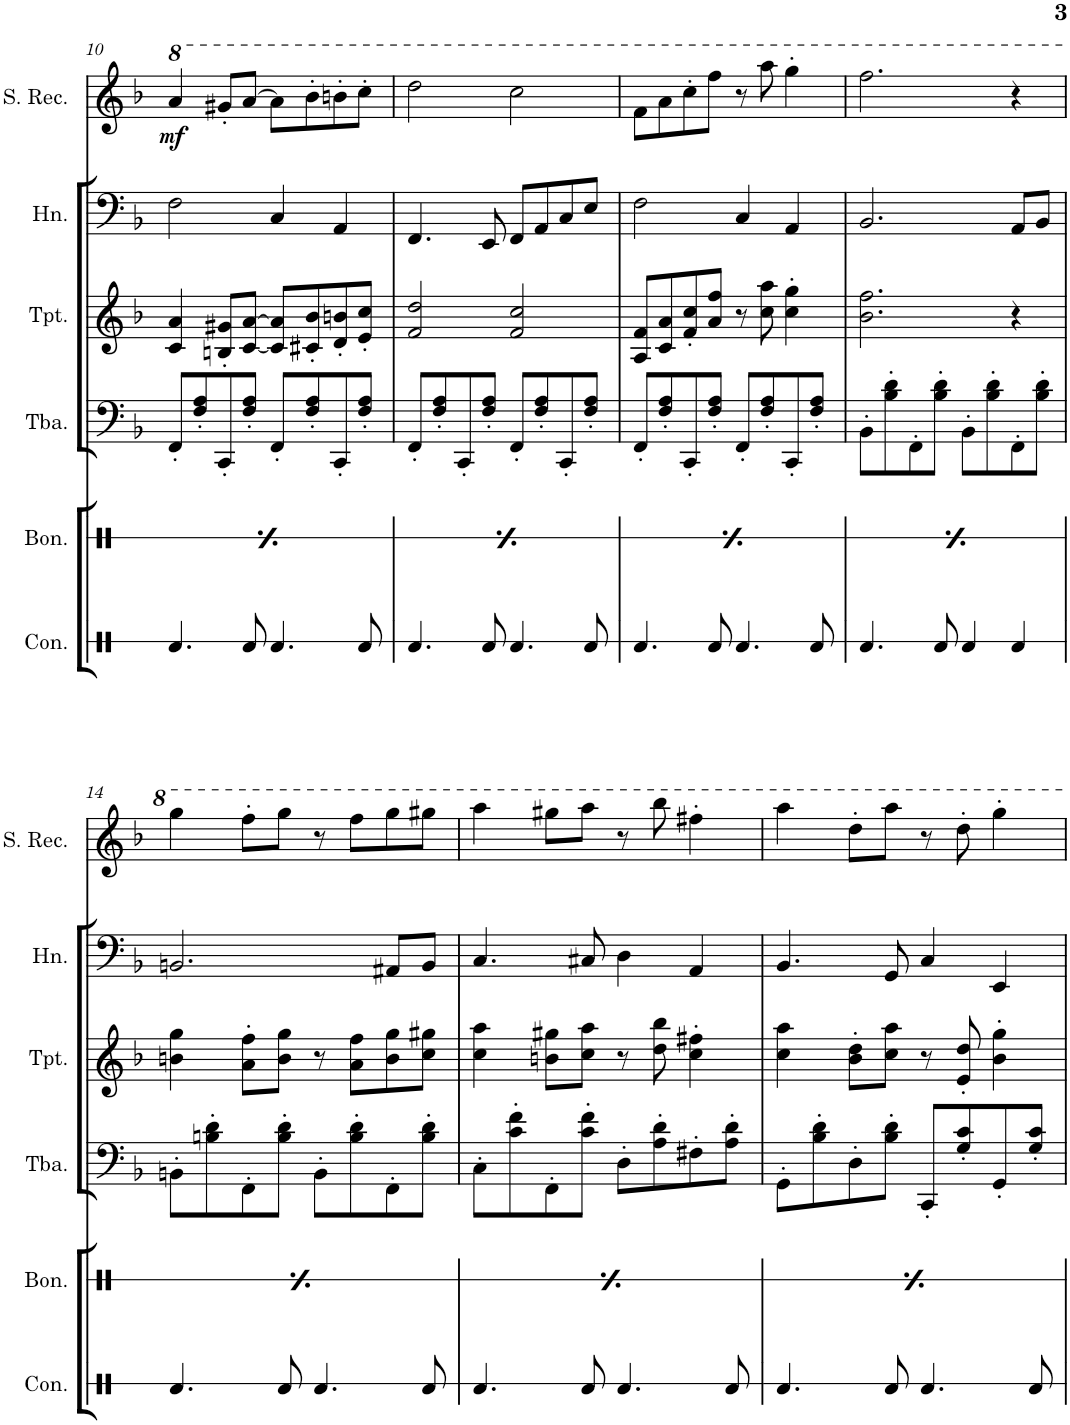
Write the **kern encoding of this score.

**kern	**kern	**dynam	**kern	**kern	**kern	**kern	**dynam	**kern
*part7	*part6	*part6	*part5	*part4	*part3	*part2	*part2	*part1
*staff7	*staff6	*staff6	*staff5	*staff4	*staff3	*staff2	*staff2	*staff1
*I"Congas	*I"Bongos	*	*I"Tuba	*I"Trumpet	*I"Horn	*I"Soprano Recorder	*	*I"English Horn
*I'Con.	*I'Bon.	*	*I'Tba.	*I'Tpt.	*I'Hn.	*I'S. Rec.	*	*I'E. Hn.
!!LO:PB:g=z
*clefX	*clefX	*	*clefF4	*clefG2	*clefF4	*clefG2	*	*clefF4
*	*	*	*	*Trd1c2	*Trd4c7	*	*	*Trd4c7
*k[]	*k[]	*	*k[b-]	*k[b-]	*k[b-]	*k[b-]	*	*k[b-]
*M4/4	*M4/4	*	*M4/4	*M4/4	*M4/4	*M4/4	*	*M4/4
*met(c)	*met(c)	*	*met(c)	*met(c)	*met(c)	*met(c)	*	*met(c)
=10	=10	=10	=10	=10	=10	=10	=10	=10
!	!	!LO:DY:b	!	!	!	!	!LO:DY:b	!
4.Rd/	16Rd/LL	pp	8FF'/L	4c/ 4a/	2F\	4aa/	mf	1r
.	16Rd/	.	.	.	.	.	.	.
.	16Rd/	.	8F/' 8A/'	.	.	.	.	.
.	16Rd/JJ	.	.	.	.	.	.	.
.	16Rf/LL	.	8CC'/	8Bn/' 8g#X/'L	.	8gg#X'/L	.	.
.	16Rd/	.	.	.	.	.	.	.
8Rd/	16Rd/	.	8F/' 8A/'J	[8c/ [8a/J	.	[8aa/J	.	.
.	16Rd/JJ	.	.	.	.	.	.	.
4.Rd/	16Rd/LL	.	8FF'/L	8c/] 8a/]L	4C/	8aa\L]	.	.
.	16Rd/	.	.	.	.	.	.	.
.	16Rd/	.	8F/' 8A/'	8c#X/' 8b-/'	.	8bb-'\	.	.
.	16Rd/JJ	.	.	.	.	.	.	.
.	16Rf/LL	.	8CC'/	8d/' 8bn/'	4AA/	8bbn'\	.	.
.	16Rd/	.	.	.	.	.	.	.
8Rd/	16Rd/	.	8F/' 8A/'J	8e/' 8cc/'J	.	8ccc'\J	.	.
.	16Rd/JJ	.	.	.	.	.	.	.
=11	=11	=11	=11	=11	=11	=11	=11	=11
!	!	!LO:DY:b	!	!	!	!	!	!
4.Rd/	16Rd/LL	pp	8FF'/L	2f/ 2dd/	4.FF/	2ddd\	.	1r
.	16Rd/	.	.	.	.	.	.	.
.	16Rd/	.	8F/' 8A/'	.	.	.	.	.
.	16Rd/JJ	.	.	.	.	.	.	.
.	16Rf/LL	.	8CC'/	.	.	.	.	.
.	16Rd/	.	.	.	.	.	.	.
8Rd/	16Rd/	.	8F/' 8A/'J	.	8EE/	.	.	.
.	16Rd/JJ	.	.	.	.	.	.	.
4.Rd/	16Rd/LL	.	8FF'/L	2f/ 2cc/	8FF/L	2ccc\	.	.
.	16Rd/	.	.	.	.	.	.	.
.	16Rd/	.	8F/' 8A/'	.	8AA/	.	.	.
.	16Rd/JJ	.	.	.	.	.	.	.
.	16Rf/LL	.	8CC'/	.	8C/	.	.	.
.	16Rd/	.	.	.	.	.	.	.
8Rd/	16Rd/	.	8F/' 8A/'J	.	8E/J	.	.	.
.	16Rd/JJ	.	.	.	.	.	.	.
=12	=12	=12	=12	=12	=12	=12	=12	=12
!	!	!LO:DY:b	!	!	!	!	!	!
4.Rd/	16Rd/LL	pp	8FF'/L	8A/ 8f/L	2F\	8ff\L	.	1r
.	16Rd/	.	.	.	.	.	.	.
.	16Rd/	.	8F/' 8A/'	8c/ 8a/	.	8aa\	.	.
.	16Rd/JJ	.	.	.	.	.	.	.
.	16Rf/LL	.	8CC'/	8f/' 8cc/'	.	8ccc'\	.	.
.	16Rd/	.	.	.	.	.	.	.
8Rd/	16Rd/	.	8F/' 8A/'J	8a/ 8ff/J	.	8fff\J	.	.
.	16Rd/JJ	.	.	.	.	.	.	.
4.Rd/	16Rd/LL	.	8FF'/L	8r	4C/	8r	.	.
.	16Rd/	.	.	.	.	.	.	.
.	16Rd/	.	8F/' 8A/'	8cc\ 8aa\	.	8aaa\	.	.
.	16Rd/JJ	.	.	.	.	.	.	.
.	16Rf/LL	.	8CC'/	4cc\' 4gg\'	4AA/	4ggg'\	.	.
.	16Rd/	.	.	.	.	.	.	.
8Rd/	16Rd/	.	8F/' 8A/'J	.	.	.	.	.
.	16Rd/JJ	.	.	.	.	.	.	.
=13	=13	=13	=13	=13	=13	=13	=13	=13
!	!	!LO:DY:b	!	!	!	!	!	!
4.Rd/	16Rd/LL	pp	8BB-'\L	2.b-\ 2.ff\	2.BB-/	2.fff\	.	1r
.	16Rd/	.	.	.	.	.	.	.
.	16Rd/	.	8B-\' 8d\'	.	.	.	.	.
.	16Rd/JJ	.	.	.	.	.	.	.
.	16Rf/LL	.	8FF'\	.	.	.	.	.
.	16Rd/	.	.	.	.	.	.	.
8Rd/	16Rd/	.	8B-\' 8d\'J	.	.	.	.	.
.	16Rd/JJ	.	.	.	.	.	.	.
4Rd/	16Rd/LL	.	8BB-'\L	.	.	.	.	.
.	16Rd/	.	.	.	.	.	.	.
.	16Rd/	.	8B-\' 8d\'	.	.	.	.	.
.	16Rd/JJ	.	.	.	.	.	.	.
4Rd/	16Rf/LL	.	8FF'\	4r	8AA/L	4r	.	.
.	16Rd/	.	.	.	.	.	.	.
.	16Rd/	.	8B-\' 8d\'J	.	8BB-/J	.	.	.
.	16Rd/JJ	.	.	.	.	.	.	.
!!LO:LB:g=z
=14	=14	=14	=14	=14	=14	=14	=14	=14
!	!	!LO:DY:b	!	!	!	!	!	!
4.Rd/	16Rd/LL	pp	8BBn'\L	4bn\ 4gg\	2.BBn/	4ggg\	.	1r
.	16Rd/	.	.	.	.	.	.	.
.	16Rd/	.	8Bn\' 8d\'	.	.	.	.	.
.	16Rd/JJ	.	.	.	.	.	.	.
.	16Rf/LL	.	8FF'\	8a\' 8ff\'L	.	8fff'\L	.	.
.	16Rd/	.	.	.	.	.	.	.
8Rd/	16Rd/	.	8B\' 8d\'J	8b\ 8gg\J	.	8ggg\J	.	.
.	16Rd/JJ	.	.	.	.	.	.	.
4.Rd/	16Rd/LL	.	8BB'\L	8r	.	8r	.	.
.	16Rd/	.	.	.	.	.	.	.
.	16Rd/	.	8B\' 8d\'	8a\ 8ff\L	.	8fff\L	.	.
.	16Rd/JJ	.	.	.	.	.	.	.
.	16Rf/LL	.	8FF'\	8b\ 8gg\	8AA#X/L	8ggg\	.	.
.	16Rd/	.	.	.	.	.	.	.
8Rd/	16Rd/	.	8B\' 8d\'J	8cc\ 8gg#X\J	8BB/J	8ggg#X\J	.	.
.	16Rd/JJ	.	.	.	.	.	.	.
=15	=15	=15	=15	=15	=15	=15	=15	=15
!	!	!LO:DY:b	!	!	!	!	!	!
4.Rd/	16Rd/LL	pp	8C'\L	4cc\ 4aa\	4.C/	4aaa\	.	1r
.	16Rd/	.	.	.	.	.	.	.
.	16Rd/	.	8c\' 8f\'	.	.	.	.	.
.	16Rd/JJ	.	.	.	.	.	.	.
.	16Rf/LL	.	8FF'\	8bn\ 8gg#X\L	.	8ggg#X\L	.	.
.	16Rd/	.	.	.	.	.	.	.
8Rd/	16Rd/	.	8c\' 8f\'J	8cc\ 8aa\J	8C#X/	8aaa\J	.	.
.	16Rd/JJ	.	.	.	.	.	.	.
4.Rd/	16Rd/LL	.	8D'\L	8r	4D\	8r	.	.
.	16Rd/	.	.	.	.	.	.	.
.	16Rd/	.	8A\' 8d\'	8dd\ 8bb-\	.	8bbb-\	.	.
.	16Rd/JJ	.	.	.	.	.	.	.
.	16Rf/LL	.	8F#X'\	4cc\' 4ff#X\'	4AA/	4fff#X'\	.	.
.	16Rd/	.	.	.	.	.	.	.
8Rd/	16Rd/	.	8A\' 8d\'J	.	.	.	.	.
.	16Rd/JJ	.	.	.	.	.	.	.
=16	=16	=16	=16	=16	=16	=16	=16	=16
!	!	!LO:DY:b	!	!	!	!	!	!
4.Rd/	16Rd/LL	pp	8GG'\L	4cc\ 4aa\	4.BB-/	4aaa\	.	1r
.	16Rd/	.	.	.	.	.	.	.
.	16Rd/	.	8B-\' 8d\'	.	.	.	.	.
.	16Rd/JJ	.	.	.	.	.	.	.
.	16Rf/LL	.	8D'\	8b-\' 8dd\'L	.	8ddd'\L	.	.
.	16Rd/	.	.	.	.	.	.	.
8Rd/	16Rd/	.	8B-\' 8d\'J	8cc\ 8aa\J	8GG/	8aaa\J	.	.
.	16Rd/JJ	.	.	.	.	.	.	.
4.Rd/	16Rd/LL	.	8CC'/L	8r	4C/	8r	.	.
.	16Rd/	.	.	.	.	.	.	.
.	16Rd/	.	8G/' 8c/'	8e/' 8dd/'	.	8ddd'\	.	.
.	16Rd/JJ	.	.	.	.	.	.	.
.	16Rf/LL	.	8GG'/	4b-\' 4gg\'	4EE/	4ggg'\	.	.
.	16Rd/	.	.	.	.	.	.	.
8Rd/	16Rd/	.	8G/' 8c/'J	.	.	.	.	.
.	16Rd/JJ	.	.	.	.	.	.	.
=	=	=	=	=	=	=	=	=
*-	*-	*-	*-	*-	*-	*-	*-	*-
